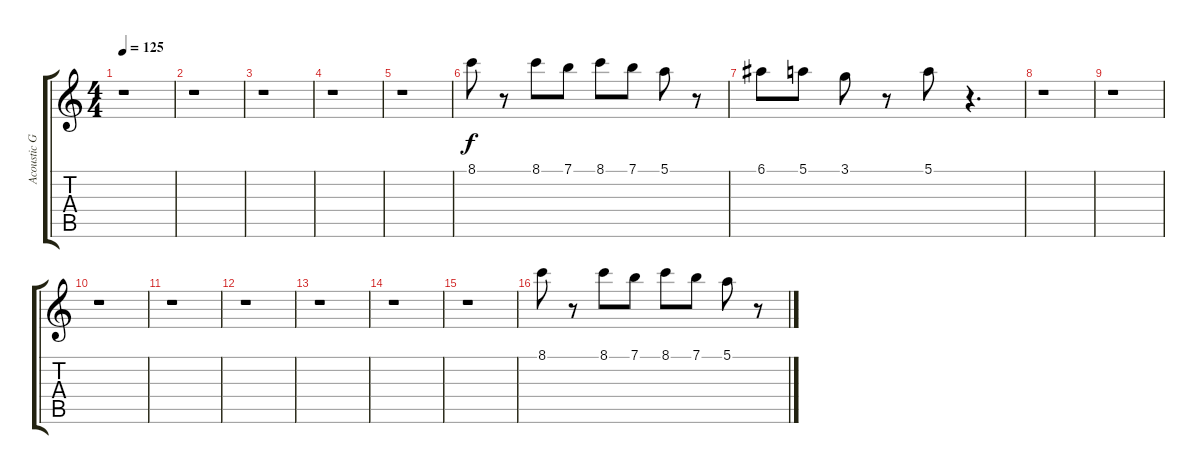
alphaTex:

\track ("Acoustic Guitar" "Acoustic G") {instrument acousticguitarnylon}
\staff {score tabs}
\tuning (E4 B3 G3 D3 A2 E2) {hide}
\ts (4 4)
\tempo 125
\clef g2
\ks c
r.1{dy f} |
r.1 |
r.1 |
r.1 |
r.1 |
8.1.8 r.8 8.1.8 7.1.8 8.1.8 7.1.8 5.1.8 r.8 |
6.1.8 5.1.8 3.1.8 r.8 5.1.8 r.4{d} |
r.1 |
r.1 |
r.1 |
r.1 |
r.1 |
r.1 |
r.1 |
r.1 |
8.1.8 r.8 8.1.8 7.1.8 8.1.8 7.1.8 5.1.8 r.8
